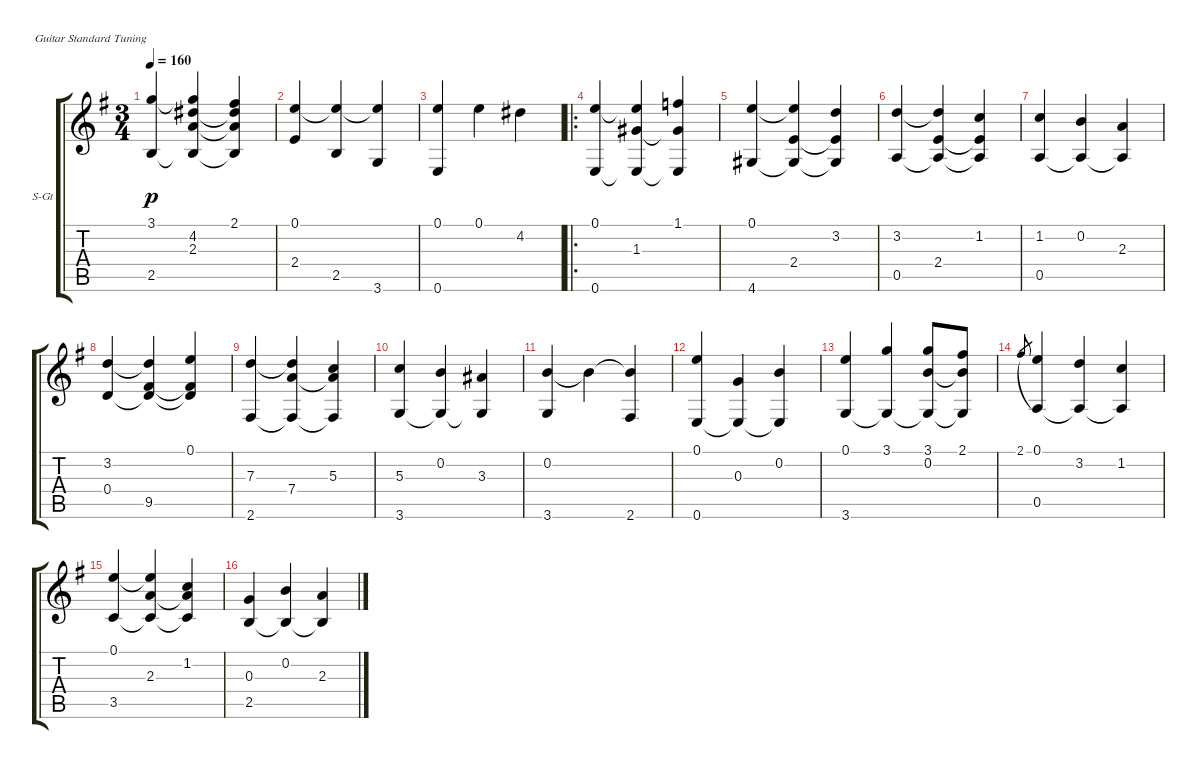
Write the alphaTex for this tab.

\defaultSystemsLayout 4
\bracketExtendMode groupsimilarinstruments
\firstSystemTrackNameOrientation horizontal
\otherSystemsTrackNameOrientation horizontal
\track ("Steel Guitar" "S-Gt") {instrument acousticguitarsteel}
\staff {score tabs}
\tuning (E4 B3 G3 D3 A2 E2)
\ts (3 4)
\tempo 160
\clef g2
\scale
0.162712
\ks g
(3.1 2.5).4{dy p} (3.1{t} 2.5{t} 4.2 2.3).4 (2.5{t} 4.2{t} 2.3{t} 2.1).4 |
\scale
0.162712 (0.1 2.4).4 (0.1{t} 2.5).4 (0.1{t} 3.6).4 |
\scale
0.162712 (0.1 0.6).4 0.1.4 4.2.4 |
\ro
\scale
0.183051 (0.1 0.6).4 (0.1{t} 0.6{t} 1.3).4 (0.6{t} 1.3{t} 1.1).4 |
\scale
0.166102 (0.1 4.6).4 (0.1{t} 4.6{t} 2.4).4 (4.6{t} 2.4{t} 3.2).4 |
\scale
0.162712 (3.2 0.5).4 (3.2{t} 0.5{t} 2.4).4 (0.5{t} 2.4{t} 1.2).4 |
\scale
0.166667 (1.2 0.5).4 (0.2 0.5{t}).4 (2.3 0.5{t}).4 |
\scale
0.166667 (3.2 0.4).4 (3.2{t} 0.4{t} 9.5).4 (0.4{t} 9.5{t} 0.1).4 |
\scale
0.166667 (7.3 2.6).4 (7.3{t} 2.6{t} 7.4).4 (2.6{t} 7.4{t} 5.3).4 |
\scale
0.166667 (5.3 3.6).4 (0.2 3.6{t}).4 (3.3 3.6{t}).4 |
\scale
0.166667 (0.2 3.6).4 0.2{t}.4 (0.2{t} 2.6).4 |
\scale
0.166667 (0.6 0.1).4 (0.6{t} 0.3).4 (0.6{t} 0.2).4 |
\scale
0.178151 (0.1 3.6).4 (3.1 3.6{t}).4 (3.1 0.2 3.6{t}).8 (0.2{t} 2.1 3.6{t}).8 |
\scale
0.176471 2.1.8{gr legatoorigin} (0.1 0.5).4 (3.2 0.5{t}).4 (1.2 0.5{t}).4 |
\scale
0.161345 (3.5 0.1).4 (3.5{t} 0.1{t} 2.3).4 (3.5{t} 2.3{t} 1.2).4 |
\scale
0.161345 (0.3 2.5).4 (0.2 2.5{t}).4 (2.3 2.5{t}).4
